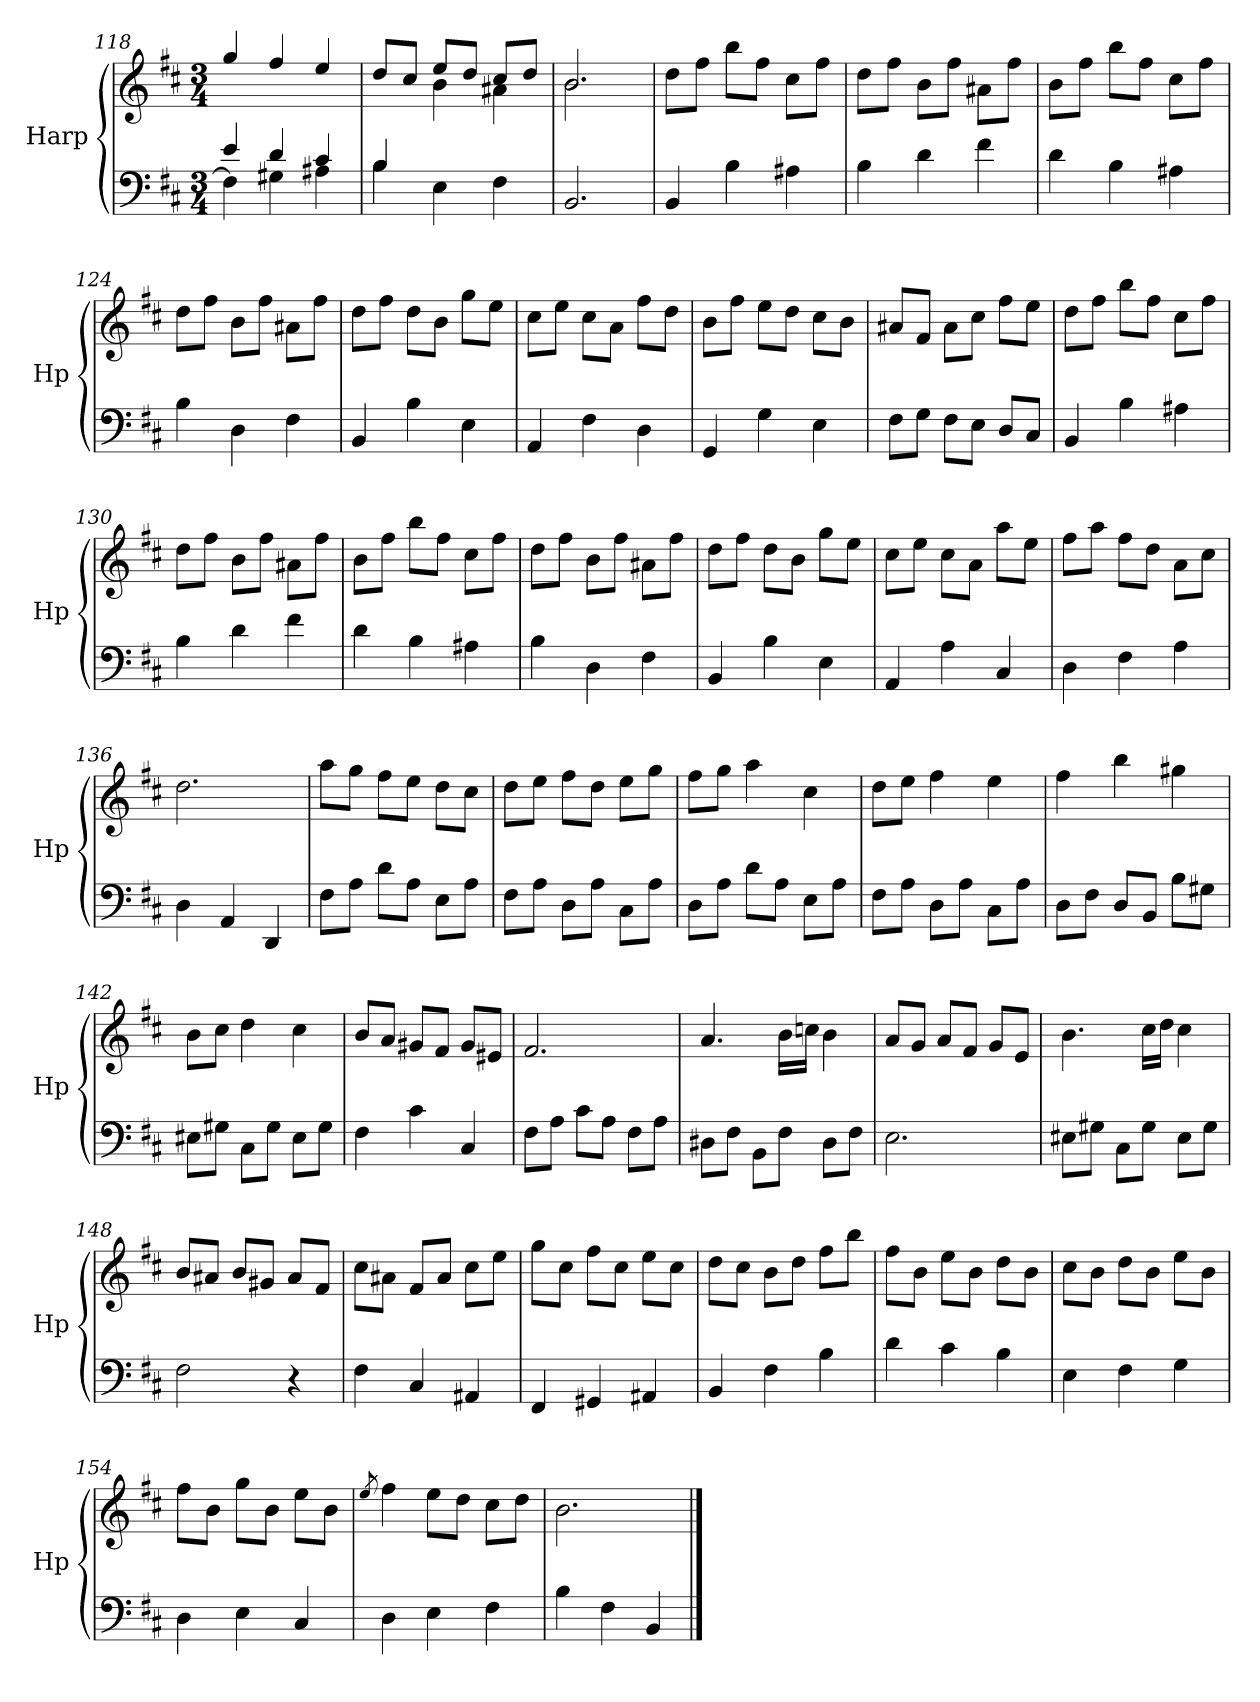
**kern	**kern
*part1	*part1
*staff2	*staff1
*I"Harp	*
*I'Hp	*
*clefF4	*clefG2
*k[f#c#]	*k[f#c#]
*M3/4	*M3/4
=118	=118
*^	*
4e/	4F#\]	4gg/
4d/	4G#X\	4ff#/
4c#/	4A#X\	4ee/
!!LO:LB:g=z
=119	=119	=119
*	*	*^
4B/	4B\	8dd/L	4ryy
.	.	8cc#/J	.
2ryy	4E\	8ee/L	4b\
.	.	8dd/J	.
.	4F#\	8cc#/L	4a#X\
.	.	8dd/J	.
*v	*v	*	*
=120	=120	=120
2.BB/	2.b/	2.b\
*	*v	*v
!!LO:LB:g=z
=121	=121
4BB/	8dd\L
.	8ff#\J
4B\	8bb\L
.	8ff#\J
4A#X\	8cc#\L
.	8ff#\J
=122	=122
4B\	8dd\L
.	8ff#\J
4d\	8b\L
.	8ff#\J
4f#\	8a#X\L
.	8ff#\J
=123	=123
4d\	8b\L
.	8ff#\J
4B\	8bb\L
.	8ff#\J
4A#X\	8cc#\L
.	8ff#\J
=124	=124
4B\	8dd\L
.	8ff#\J
4D\	8b\L
.	8ff#\J
4F#\	8a#X\L
.	8ff#\J
=125	=125
4BB/	8dd\L
.	8ff#\J
4B\	8dd\L
.	8b\J
4E\	8gg\L
.	8ee\J
=126	=126
4AA/	8cc#\L
.	8ee\J
4F#\	8cc#\L
.	8a\J
4D\	8ff#\L
.	8dd\J
=127	=127
4GG/	8b\L
.	8ff#\J
4G\	8ee\L
.	8dd\J
4E\	8cc#\L
.	8b\J
!!LO:LB:g=z
=128	=128
8F#\L	8a#X/L
8G\J	8f#/J
8F#\L	8a#\L
8E\J	8cc#\J
8D/L	8ff#\L
8C#/J	8ee\J
=129	=129
4BB/	8dd\L
.	8ff#\J
4B\	8bb\L
.	8ff#\J
4A#X\	8cc#\L
.	8ff#\J
=130	=130
4B\	8dd\L
.	8ff#\J
4d\	8b\L
.	8ff#\J
4f#\	8a#X\L
.	8ff#\J
=131	=131
4d\	8b\L
.	8ff#\J
4B\	8bb\L
.	8ff#\J
4A#X\	8cc#\L
.	8ff#\J
=132	=132
4B\	8dd\L
.	8ff#\J
4D\	8b\L
.	8ff#\J
4F#\	8a#X\L
.	8ff#\J
=133	=133
4BB/	8dd\L
.	8ff#\J
4B\	8dd\L
.	8b\J
4E\	8gg\L
.	8ee\J
!!LO:LB:g=z
=134	=134
4AA/	8cc#\L
.	8ee\J
4A\	8cc#\L
.	8a\J
4C#/	8aa\L
.	8ee\J
=135	=135
4D\	8ff#\L
.	8aa\J
4F#\	8ff#\L
.	8dd\J
4A\	8a\L
.	8cc#\J
=136	=136
4D\	2.dd\
4AA/	.
4DD/	.
=137	=137
8F#\L	8aa\L
8A\J	8gg\J
8d\L	8ff#\L
8A\J	8ee\J
8E\L	8dd\L
8A\J	8cc#\J
=138	=138
8F#\L	8dd\L
8A\J	8ee\J
8D\L	8ff#\L
8A\J	8dd\J
8C#\L	8ee\L
8A\J	8gg\J
=139	=139
8D\L	8ff#\L
8A\J	8gg\J
8d\L	4aa\
8A\J	.
8E\L	4cc#\
8A\J	.
=140	=140
8F#\L	8dd\L
8A\J	8ee\J
8D\L	4ff#\
8A\J	.
8C#\L	4ee\
8A\J	.
!!LO:LB:g=z
=141	=141
8D\L	4ff#\
8F#\J	.
8D/L	4bb\
8BB/J	.
8B\L	4gg#X\
8G#X\J	.
=142	=142
8E#X\L	8b\L
8G#X\J	8cc#\J
8C#\L	4dd\
8G#\J	.
8E#\L	4cc#\
8G#\J	.
=143	=143
4F#\	8b/L
.	8a/J
4c#\	8g#X/L
.	8f#/J
4C#/	8g#/L
.	8e#X/J
=144	=144
8F#\L	2.f#/
8A\J	.
8c#\L	.
8A\J	.
8F#\L	.
8A\J	.
=145	=145
8D#X\L	4.a/
8F#\J	.
8BB\L	.
8F#\J	16b\LL
.	16ccn\JJ
8D#\L	4b\
8F#\J	.
=146	=146
2.E\	8a/L
.	8g/J
.	8a/L
.	8f#/J
.	8g/L
.	8e/J
!!LO:PB:g=z
=147	=147
8E#X\L	4.b\
8G#X\J	.
8C#\L	.
8G#\J	16cc#\LL
.	16dd\JJ
8E#\L	4cc#\
8G#\J	.
=148	=148
2F#\	8b/L
.	8a#X/J
.	8b/L
.	8g#X/J
4r	8a#/L
.	8f#/J
=149	=149
4F#\	8cc#\L
.	8a#X\J
4C#/	8f#/L
.	8a#/J
4AA#X/	8cc#\L
.	8ee\J
=150	=150
4FF#/	8gg\L
.	8cc#\J
4GG#X/	8ff#\L
.	8cc#\J
4AA#X/	8ee\L
.	8cc#\J
=151	=151
4BB/	8dd\L
.	8cc#\J
4F#\	8b\L
.	8dd\J
4B\	8ff#\L
.	8bb\J
=152	=152
4d\	8ff#\L
.	8b\J
4c#\	8ee\L
.	8b\J
4B\	8dd\L
.	8b\J
!!LO:LB:g=z
=153	=153
4E\	8cc#\L
.	8b\J
4F#\	8dd\L
.	8b\J
4G\	8ee\L
.	8b\J
=154	=154
4D\	8ff#\L
.	8b\J
4E\	8gg\L
.	8b\J
4C#/	8ee\L
.	8b\J
=155	=155
.	8qee/
4D\	4ff#\
4E\	8ee\L
.	8dd\J
4F#\	8cc#\L
.	8dd\J
=156	=156
4B\	2.b\
4F#\	.
4BB/	.
==	==
*-	*-
